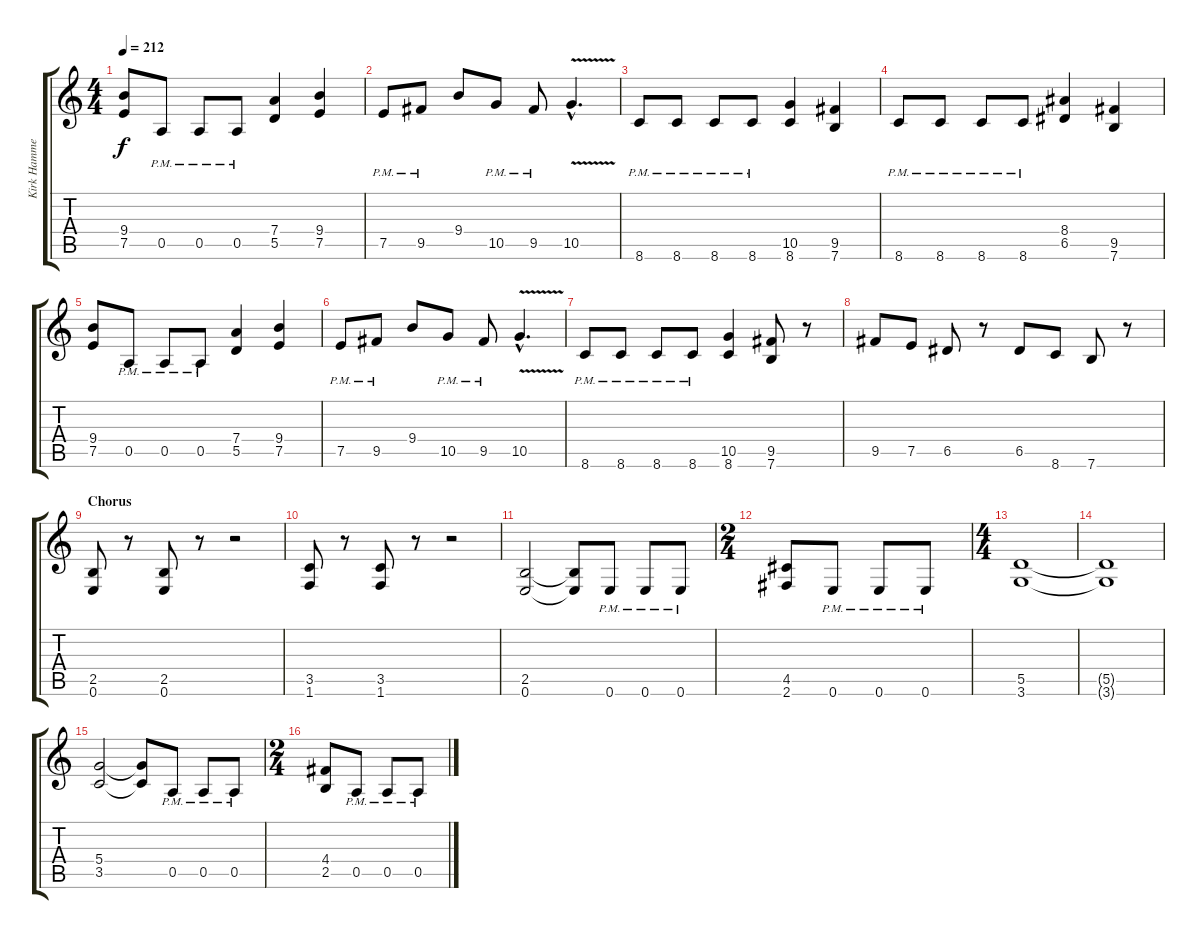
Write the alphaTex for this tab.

\track ("Kirk Hammet (Lead Guitar)" "Kirk Hamme") {instrument overdrivenguitar}
\staff {score tabs}
\tuning (E4 B3 G3 D3 A2 E2) {hide}
\ts (4 4)
\tempo 212
\clef g2
\ks c
(9.4 7.5).8{dy f} 0.5{pm}.8 0.5{pm}.8 0.5{pm}.8 (7.4 5.5).4 (9.4 7.5).4 |
7.5{pm}.8 9.5{pm}.8 9.4.8 10.5{pm}.8 9.5{pm}.8 10.5{v hac}.4{d} |
8.6{pm}.8 8.6{pm}.8 8.6{pm}.8 8.6{pm}.8 (10.5 8.6).4 (9.5 7.6).4 |
8.6{pm}.8 8.6{pm}.8 8.6{pm}.8 8.6{pm}.8 (8.4 6.5).4 (9.5 7.6).4 |
(9.4 7.5).8 0.5{pm}.8 0.5{pm}.8 0.5{pm}.8 (7.4 5.5).4 (9.4 7.5).4 |
7.5{pm}.8 9.5{pm}.8 9.4.8 10.5{pm}.8 9.5{pm}.8 10.5{v hac}.4{d} |
8.6{pm}.8 8.6{pm}.8 8.6{pm}.8 8.6{pm}.8 (10.5 8.6).4 (9.5 7.6).8 r.8 |
9.5.8 7.5.8 6.5.8 r.8 6.5.8 8.6.8 7.6.8 r.8 |
\section ("" "Chorus")
(2.5 0.6).8 r.8 (2.5 0.6).8 r.8 r.2 |
(3.5 1.6).8 r.8 (3.5 1.6).8 r.8 r.2 |
(2.5 0.6).2 (2.5{t} 0.6{t}).8 0.6{pm}.8 0.6{pm}.8 0.6{pm}.8 |
\ts (2 4)
(4.5 2.6).8 0.6{pm}.8 0.6{pm}.8 0.6{pm}.8 |
\ts (4 4)
(5.5 3.6).1 |
(5.5{t} 3.6{t}).1 |
(5.4 3.5).2 (5.4{t} 3.5{t}).8 0.5{pm}.8 0.5{pm}.8 0.5{pm}.8 |
\ts (2 4)
(4.4 2.5).8 0.5{pm}.8 0.5{pm}.8 0.5{pm}.8
